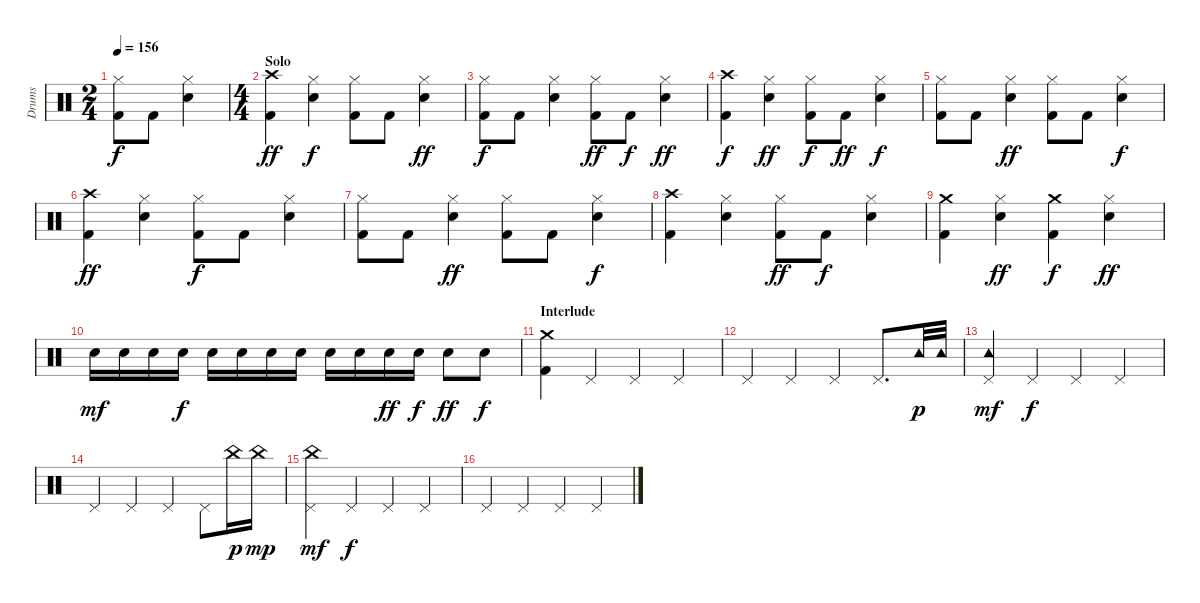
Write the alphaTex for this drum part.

\track ("Drums" "Drums") {instrument percussion}
\staff {score}
\articulation defaults
\ts (2 4)
\tempo 156
\clef neutral
\ks c
("Hi-Hat (closed)" "Kick (hit) 2").8{dy f} "Kick (hit) 2".8 ("Hi-Hat (closed)" "Snare (hit) 2").4 |
\ts (4 4)
\section ("" "Solo")
("Crash high (hit)" "Kick (hit) 2").4{dy ff} ("Snare (hit) 2" "Hi-Hat (closed)").4{dy f} ("Kick (hit) 2" "Hi-Hat (closed)").8 "Kick (hit) 2".8 ("Hi-Hat (closed)" "Snare (hit) 2").4{dy ff} |
("Kick (hit) 2" "Hi-Hat (closed)").8{dy f} "Kick (hit) 2".8 ("Snare (hit) 2" "Hi-Hat (closed)").4 ("Hi-Hat (closed)" "Kick (hit) 2").8{dy ff} "Kick (hit) 2".8{dy f} ("Snare (hit) 2" "Hi-Hat (closed)").4{dy ff} |
("Kick (hit) 2" "Crash high (hit)").4{dy f} ("Hi-Hat (closed)" "Snare (hit) 2").4{dy ff} ("Hi-Hat (closed)" "Kick (hit) 2").8{dy f} "Kick (hit) 2".8{dy ff} ("Snare (hit) 2" "Hi-Hat (closed)").4{dy f} |
("Kick (hit) 2" "Hi-Hat (closed)").8 "Kick (hit) 2".8 ("Hi-Hat (closed)" "Snare (hit) 2").4{dy ff} ("Kick (hit) 2" "Hi-Hat (closed)").8 "Kick (hit) 2".8 ("Snare (hit) 2" "Hi-Hat (closed)").4{dy f} |
("Crash high (hit)" "Kick (hit) 2").4{dy ff} ("Snare (hit) 2" "Hi-Hat (closed)").4 ("Kick (hit) 2" "Hi-Hat (closed)").8{dy f} "Kick (hit) 2".8 ("Hi-Hat (closed)" "Snare (hit) 2").4 |
("Kick (hit) 2" "Hi-Hat (closed)").8 "Kick (hit) 2".8 ("Hi-Hat (closed)" "Snare (hit) 2").4{dy ff} ("Hi-Hat (closed)" "Kick (hit) 2").8 "Kick (hit) 2".8 ("Hi-Hat (closed)" "Snare (hit) 2").4{dy f} |
("Kick (hit) 2" "Crash high (hit)").4 ("Hi-Hat (closed)" "Snare (hit) 2").4 ("Hi-Hat (closed)" "Kick (hit) 2").8{dy ff} "Kick (hit) 2".8{dy f} ("Snare (hit) 2" "Hi-Hat (closed)").4 |
("Kick (hit) 2" "Crash medium (hit)").4 ("Snare (hit) 2" "Hi-Hat (closed)").4{dy ff} ("Crash medium (hit)" "Kick (hit) 2").4{dy f} ("Snare (hit) 2" "Hi-Hat (closed)").4{dy ff} |
"Snare (hit) 2".16{dy mf} "Snare (hit) 2".16 "Snare (hit) 2".16 "Snare (hit) 2".16{dy f} "Snare (hit) 2".16 "Snare (hit) 2".16 "Snare (hit) 2".16 "Snare (hit) 2".16 "Snare (hit) 2".16 "Snare (hit) 2".16 "Snare (hit) 2".16{dy ff} "Snare (hit) 2".16{dy f} "Snare (hit) 2".8{dy ff} "Snare (hit) 2".8{dy f} |
\section ("" "Interlude")
("Crash medium (hit)" "Kick (hit) 2").4 "Pedal Hi-Hat (hit)".4 "Pedal Hi-Hat (hit)".4 "Pedal Hi-Hat (hit)".4 |
"Pedal Hi-Hat (hit)".4 "Pedal Hi-Hat (hit)".4 "Pedal Hi-Hat (hit)".4 "Pedal Hi-Hat (hit)".8{d} "Tambourine (hit)".32{dy p} "Tambourine (hit)".32 |
("Tambourine (hit)" "Pedal Hi-Hat (hit)").4{dy mf} "Pedal Hi-Hat (hit)".4{dy f} "Pedal Hi-Hat (hit)".4 "Pedal Hi-Hat (hit)".4 |
"Pedal Hi-Hat (hit)".4 "Pedal Hi-Hat (hit)".4 "Pedal Hi-Hat (hit)".4 "Pedal Hi-Hat (hit)".8 "China (hit)".16{dy p} "China (hit)".16{dy mp} |
("Pedal Hi-Hat (hit)" "China (hit)").4{dy mf} "Pedal Hi-Hat (hit)".4{dy f} "Pedal Hi-Hat (hit)".4 "Pedal Hi-Hat (hit)".4 |
"Pedal Hi-Hat (hit)".4 "Pedal Hi-Hat (hit)".4 "Pedal Hi-Hat (hit)".4 "Pedal Hi-Hat (hit)".4
